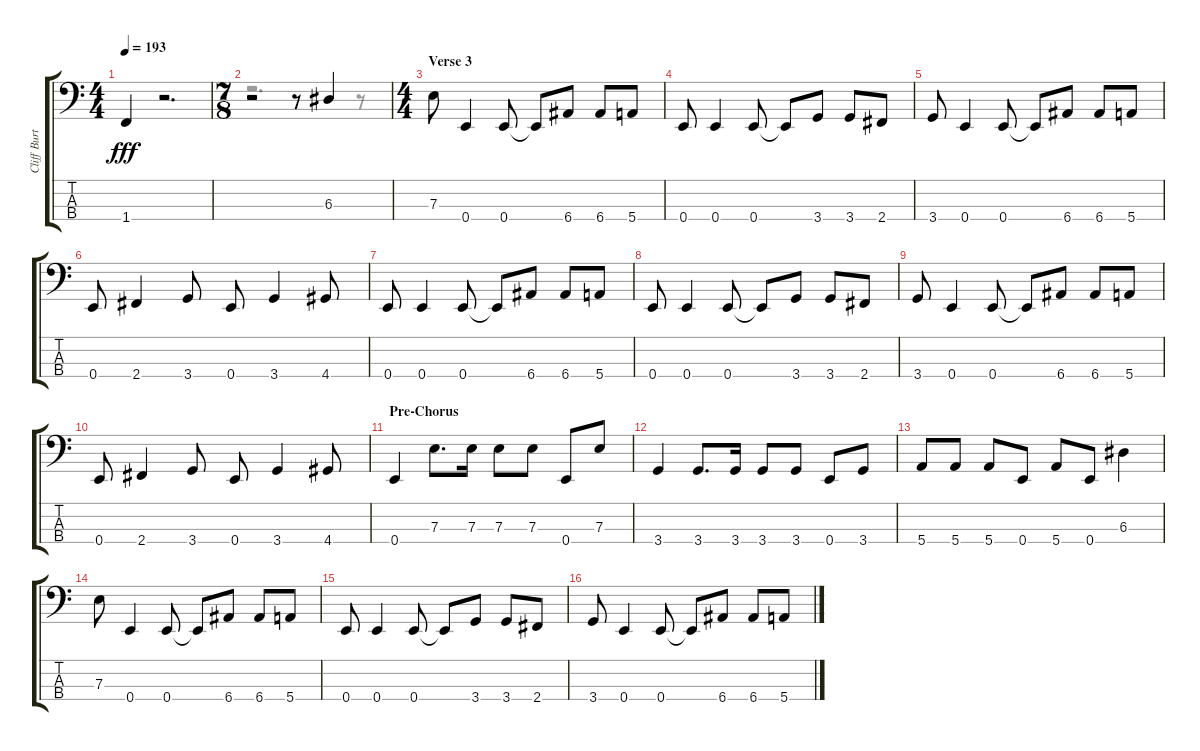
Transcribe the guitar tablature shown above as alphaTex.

\track ("Cliff Burton - Bass Guitar" "Cliff Burt") {instrument electricbassfinger}
\staff {score tabs}
\tuning (G2 D2 A1 E1) {hide}
\voice
\ts (4 4)
\tempo 193
\clef f4
\ks c
1.4.4{dy fff} r.2{d} |
\ts (7 8)
r.2 r.8 6.3.4 |
\ts (4 4)
\section ("" "Verse 3")
7.3.8 0.4.4 0.4.8 0.4{t}.8 6.4.8 6.4.8 5.4.8 |
0.4.8 0.4.4 0.4.8 0.4{t}.8 3.4.8 3.4.8 2.4.8 |
3.4.8 0.4.4 0.4.8 0.4{t}.8 6.4.8 6.4.8 5.4.8 |
0.4.8 2.4.4 3.4.8 0.4.8 3.4.4 4.4.8 |
0.4.8 0.4.4 0.4.8 0.4{t}.8 6.4.8 6.4.8 5.4.8 |
0.4.8 0.4.4 0.4.8 0.4{t}.8 3.4.8 3.4.8 2.4.8 |
3.4.8 0.4.4 0.4.8 0.4{t}.8 6.4.8 6.4.8 5.4.8 |
0.4.8 2.4.4 3.4.8 0.4.8 3.4.4 4.4.8 |
\section ("" "Pre-Chorus")
0.4.4 7.3.8{d} 7.3.16 7.3.8 7.3.8 0.4.8 7.3.8 |
3.4.4 3.4.8{d} 3.4.16 3.4.8 3.4.8 0.4.8 3.4.8 |
5.4.8 5.4.8 5.4.8 0.4.8 5.4.8 0.4.8 6.3.4 |
7.3.8 0.4.4 0.4.8 0.4{t}.8 6.4.8 6.4.8 5.4.8 |
0.4.8 0.4.4 0.4.8 0.4{t}.8 3.4.8 3.4.8 2.4.8 |
3.4.8 0.4.4 0.4.8 0.4{t}.8 6.4.8 6.4.8 5.4.8
\voice
\clef f4
\ottava regular
\simile none
\ks c
|
r.2{d} r.8 |
|
|
|
|
|
|
|
|
|
|
|
|
|
